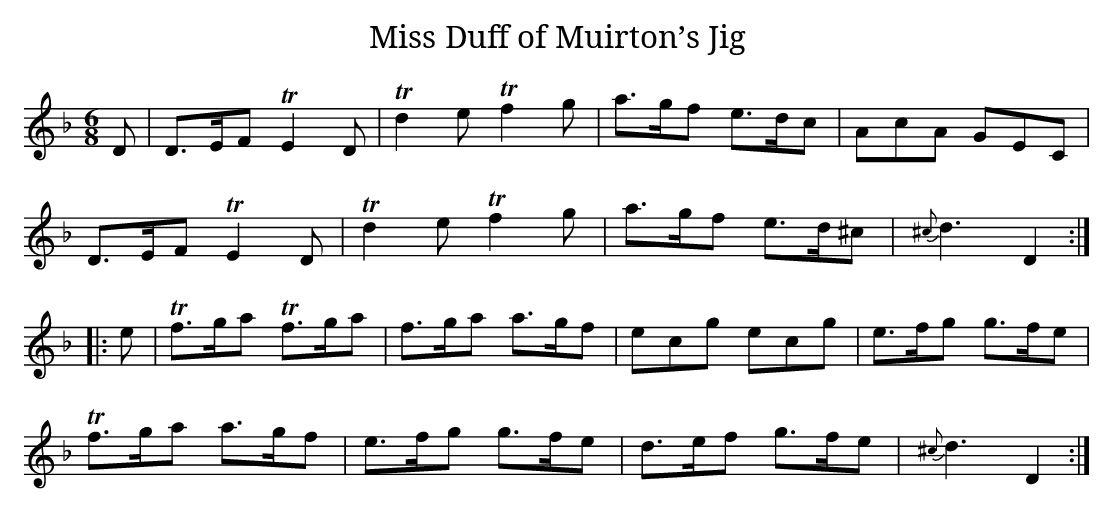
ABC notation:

X:1
T:Miss Duff of Muirton’s Jig
M:6/8
L:1/8
K:Dmin
D|D>EF TE2D|Td2e Tf2g|a>gf e>dc|AcA GEC|
D>EF TE2D|Td2e Tf2g|a>gf e>d^c|{^c}d3D2:|
|:e|Tf>ga Tf>ga|f>ga a>gf|ecg ecg|e>fg g>fe|
Tf>ga a>gf|e>fg g>fe|d>ef g>fe|{^c}d3D2:|
